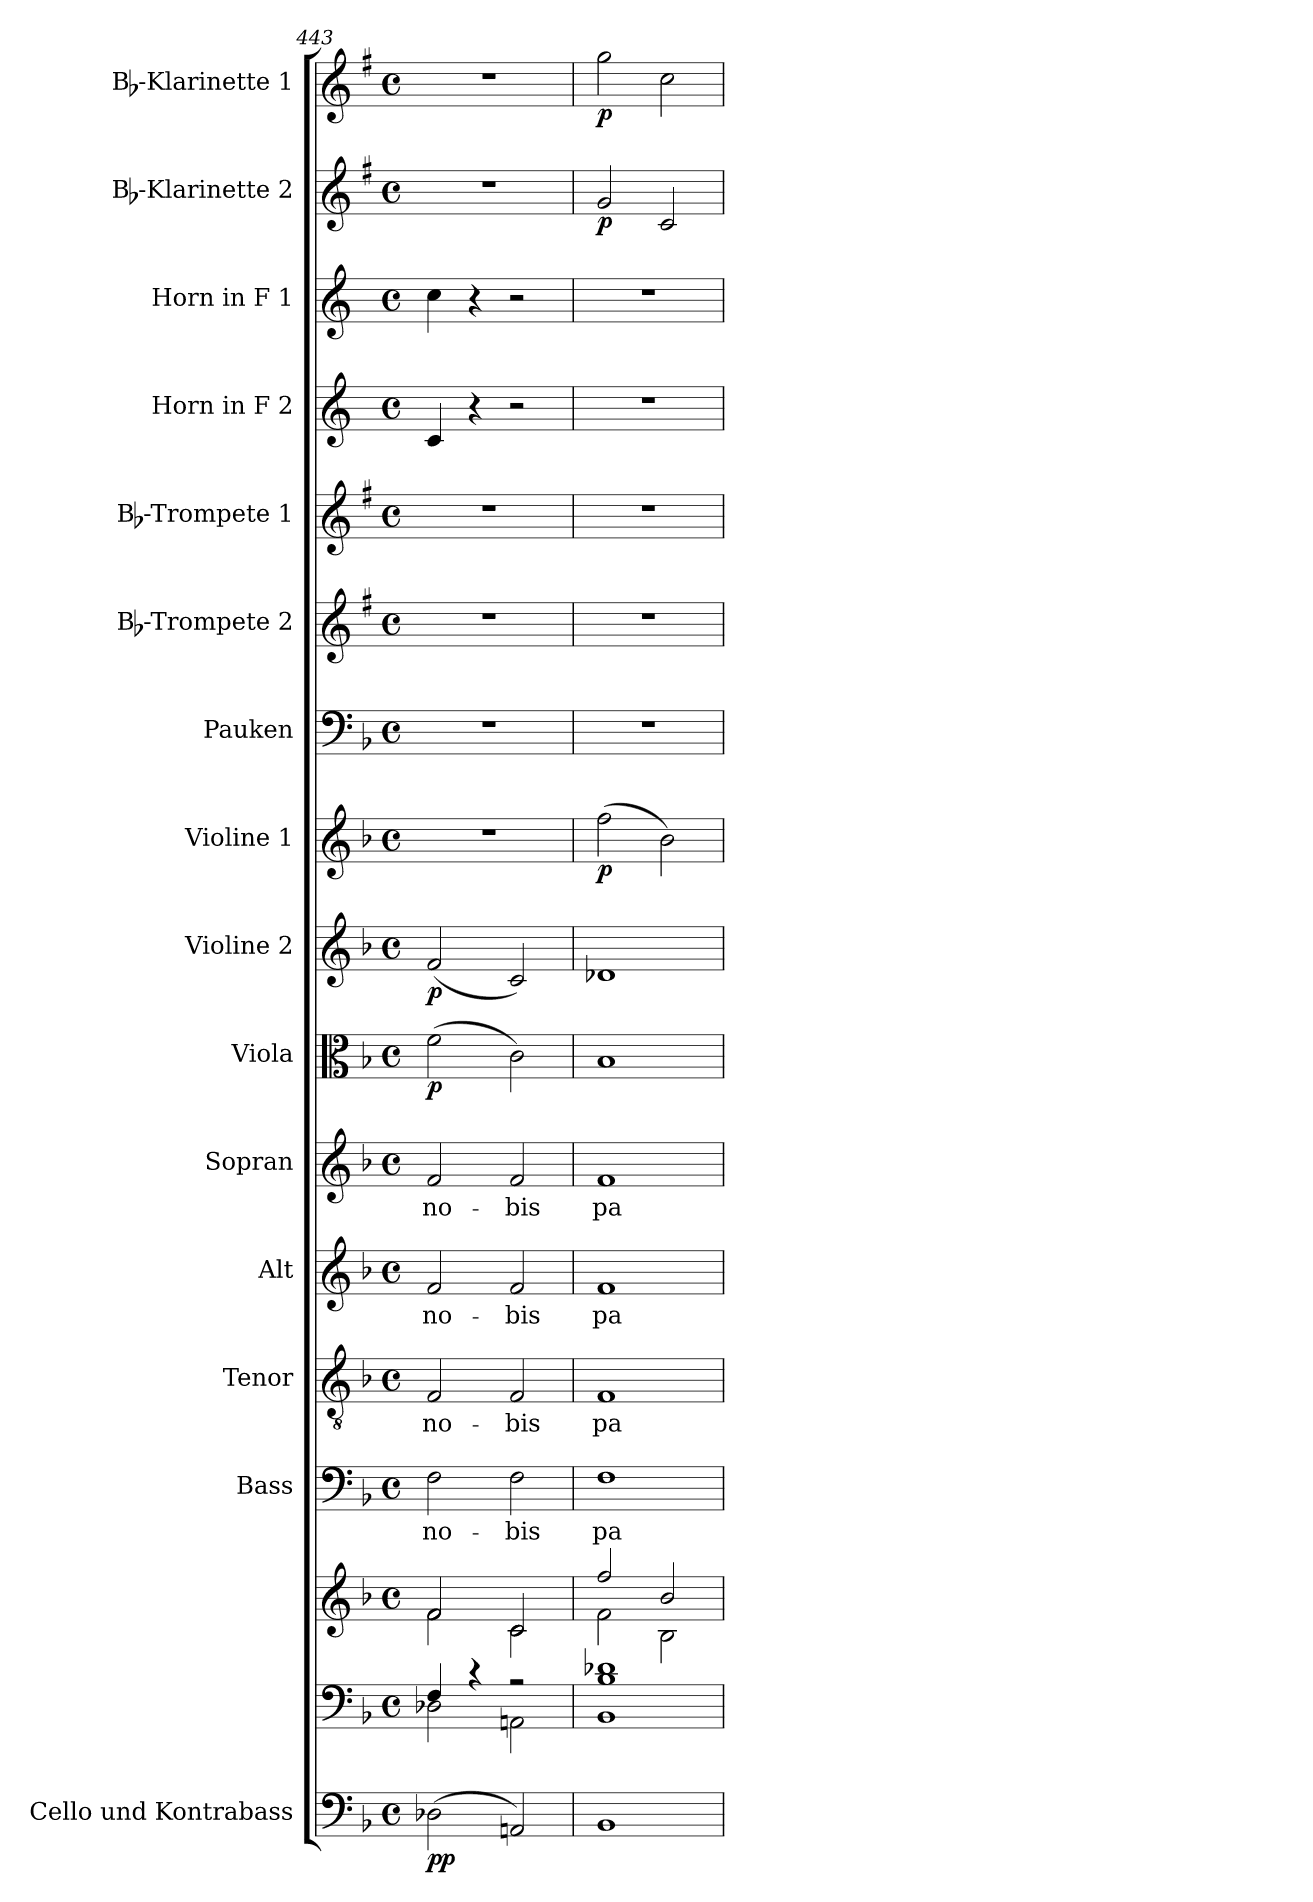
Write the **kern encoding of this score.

**kern	**dynam	**kern	**kern	**kern	**text	**kern	**text	**kern	**text	**kern	**text	**kern	**dynam	**kern	**dynam	**kern	**dynam	**kern	**kern	**kern	**kern	**kern	**kern	**dynam	**kern	**dynam
*part16	*part16	*part15	*part15	*part14	*part14	*part13	*part13	*part12	*part12	*part11	*part11	*part10	*part10	*part9	*part9	*part8	*part8	*part7	*part6	*part5	*part4	*part3	*part2	*part2	*part1	*part1
*staff17	*staff17	*staff16	*staff15	*staff14	*staff14	*staff13	*staff13	*staff12	*staff12	*staff11	*staff11	*staff10	*staff10	*staff9	*staff9	*staff8	*staff8	*staff7	*staff6	*staff5	*staff4	*staff3	*staff2	*staff2	*staff1	*staff1
*I"Cello und Kontrabass	*	*	*	*I"Bass	*	*I"Tenor	*	*I"Alt	*	*I"Sopran	*	*I"Viola	*	*I"Violine 2	*	*I"Violine 1	*	*I"Pauken	*I"Bb-Trompete 2	*I"Bb-Trompete 1	*I"Horn in F 2	*I"Horn in F 1	*I"Bb-Klarinette 2	*	*I"Bb-Klarinette 1	*
*I'Kb.	*	*	*	*I'B.	*	*I'T.	*	*I'A.	*	*I'S.	*	*I'Vla.	*	*I'Vl. 2	*	*I'Vl. 1	*	*I'Pk.	*I'Bb Trp. 2	*I'Bb Trp. 1	*	*	*I'Bb Kl. 2	*	*I'Bb Kl. 1	*
*clefF4	*	*clefF4	*clefG2	*clefF4	*	*clefGv2	*	*clefG2	*	*clefG2	*	*clefC3	*	*clefG2	*	*clefG2	*	*clefF4	*clefG2	*clefG2	*clefG2	*clefG2	*clefG2	*	*clefG2	*
*ITrd7c12	*	*	*	*	*	*	*	*	*	*	*	*	*	*	*	*	*	*	*ITrd1c2	*ITrd1c2	*ITrd4c7	*ITrd4c7	*ITrd1c2	*	*ITrd1c2	*
*k[b-]	*	*k[b-]	*k[b-]	*k[b-]	*	*k[b-]	*	*k[b-]	*	*k[b-]	*	*k[b-]	*	*k[b-]	*	*k[b-]	*	*k[b-]	*k[b-]	*k[b-]	*k[b-]	*k[b-]	*k[b-]	*	*k[b-]	*
*F:	*	*F:	*F:	*F:	*	*F:	*	*F:	*	*F:	*	*F:	*	*F:	*	*F:	*	*F:	*F:	*F:	*F:	*F:	*F:	*	*F:	*
*M4/4	*	*M4/4	*M4/4	*M4/4	*	*M4/4	*	*M4/4	*	*M4/4	*	*M4/4	*	*M4/4	*	*M4/4	*	*M4/4	*M4/4	*M4/4	*M4/4	*M4/4	*M4/4	*	*M4/4	*
*met(c)	*	*met(c)	*met(c)	*met(c)	*	*met(c)	*	*met(c)	*	*met(c)	*	*met(c)	*	*met(c)	*	*met(c)	*	*met(c)	*met(c)	*met(c)	*met(c)	*met(c)	*met(c)	*	*met(c)	*
=443	=443	=443	=443	=443	=443	=443	=443	=443	=443	=443	=443	=443	=443	=443	=443	=443	=443	=443	=443	=443	=443	=443	=443	=443	=443	=443
*	*	*^	*^	*	*	*	*	*	*	*	*	*	*	*	*	*	*	*	*	*	*	*	*	*	*	*
!	!LO:DY:b	!	!	!	!	!	!LO:LY:b	!	!LO:LY:b	!	!LO:LY:b	!	!LO:LY:b	!	!LO:DY:b	!	!LO:DY:b	!	!	!	!	!	!	!	!	!	!	!
(>2DD-X\	pp	4F/	2D-X\	2f/	2f\	2F\	no-	2F/	no-	2f/	no-	2f/	no-	(>2f\	p	(<2f/	p	1r	.	1r	1r	1r	4F/	4f\	1r	.	1r	.
.	.	4r	.	.	.	.	.	.	.	.	.	.	.	.	.	.	.	.	.	.	.	.	4r	4r	.	.	.	.
!	!	!	!	!	!	!	!LO:LY:b	!	!LO:LY:b	!	!LO:LY:b	!	!LO:LY:b	!	!	!	!	!	!	!	!	!	!	!	!	!	!	!
2AAAn/)	.	2r	2AAn\	2c/	2c\	2F\	-bis	2F/	-bis	2f/	-bis	2f/	-bis	2c\)	.	2c/)	.	.	.	.	.	.	2r	2r	.	.	.	.
=444	=444	=444	=444	=444	=444	=444	=444	=444	=444	=444	=444	=444	=444	=444	=444	=444	=444	=444	=444	=444	=444	=444	=444	=444	=444	=444	=444	=444
!	!	!	!	!	!	!	!LO:LY:b	!	!LO:LY:b	!	!LO:LY:b	!	!LO:LY:b	!	!	!	!	!	!LO:DY:b	!	!	!	!	!	!	!LO:DY:b	!	!LO:DY:b
1BBB-	.	1B- 1d-X	1BB-	2ff/	2f\	1F	pa-	1F	pa-	1f	pa-	1f	pa-	1B-	.	1d-X	.	(>2ff\	p	1r	1r	1r	1r	1r	2f/	p	2ff\	p
.	.	.	.	2b-/	2B-\	.	.	.	.	.	.	.	.	.	.	.	.	2b-\)	.	.	.	.	.	.	2B-/	.	2b-\	.
*	*	*v	*v	*	*	*	*	*	*	*	*	*	*	*	*	*	*	*	*	*	*	*	*	*	*	*	*	*
*	*	*	*v	*v	*	*	*	*	*	*	*	*	*	*	*	*	*	*	*	*	*	*	*	*	*	*	*
=	=	=	=	=	=	=	=	=	=	=	=	=	=	=	=	=	=	=	=	=	=	=	=	=	=	=
*-	*-	*-	*-	*-	*-	*-	*-	*-	*-	*-	*-	*-	*-	*-	*-	*-	*-	*-	*-	*-	*-	*-	*-	*-	*-	*-
